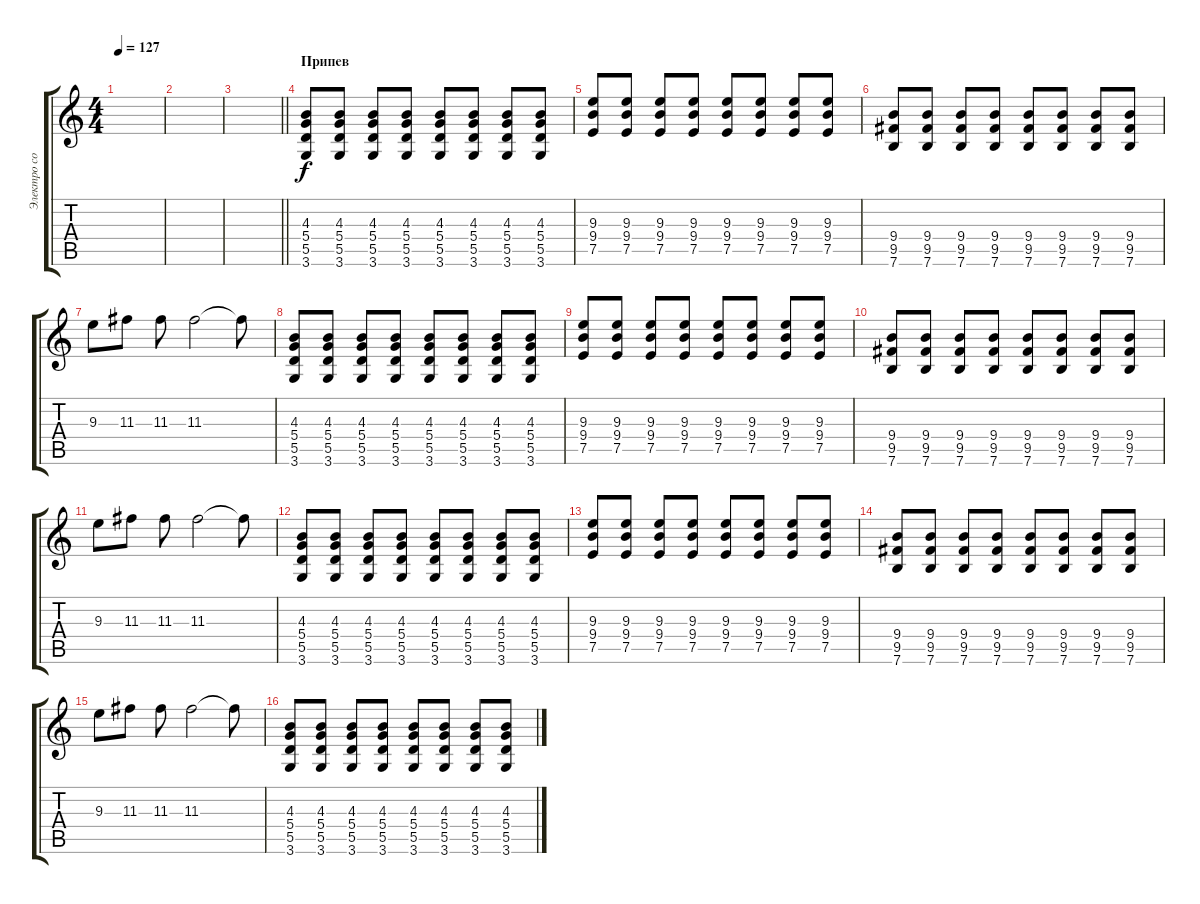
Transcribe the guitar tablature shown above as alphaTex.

\track ("Электро соло" "Электро со") {instrument distortionguitar}
\staff {score tabs}
\tuning (E4 B3 G3 D3 A2 E2) {hide}
\ts (4 4)
\tempo 127
\clef g2
\ks c
|
|
\barLineRight lightlight
|
\section ("" "Припев")
(4.3 5.4 5.5 3.6).8 (4.3 5.4 5.5 3.6).8 (4.3 5.4 5.5 3.6).8 (4.3 5.4 5.5 3.6).8 (4.3 5.4 5.5 3.6).8 (4.3 5.4 5.5 3.6).8 (4.3 5.4 5.5 3.6).8 (4.3 5.4 5.5 3.6).8 |
(9.3 9.4 7.5).8 (9.3 9.4 7.5).8 (9.3 9.4 7.5).8 (9.3 9.4 7.5).8 (9.3 9.4 7.5).8 (9.3 9.4 7.5).8 (9.3 9.4 7.5).8 (9.3 9.4 7.5).8 |
(9.4 9.5 7.6).8 (9.4 9.5 7.6).8 (9.4 9.5 7.6).8 (9.4 9.5 7.6).8 (9.4 9.5 7.6).8 (9.4 9.5 7.6).8 (9.4 9.5 7.6).8 (9.4 9.5 7.6).8 |
9.3.8 11.3.8 11.3.8 11.3.2 11.3{t}.8 |
(4.3 5.4 5.5 3.6).8 (4.3 5.4 5.5 3.6).8 (4.3 5.4 5.5 3.6).8 (4.3 5.4 5.5 3.6).8 (4.3 5.4 5.5 3.6).8 (4.3 5.4 5.5 3.6).8 (4.3 5.4 5.5 3.6).8 (4.3 5.4 5.5 3.6).8 |
(9.3 9.4 7.5).8 (9.3 9.4 7.5).8 (9.3 9.4 7.5).8 (9.3 9.4 7.5).8 (9.3 9.4 7.5).8 (9.3 9.4 7.5).8 (9.3 9.4 7.5).8 (9.3 9.4 7.5).8 |
(9.4 9.5 7.6).8 (9.4 9.5 7.6).8 (9.4 9.5 7.6).8 (9.4 9.5 7.6).8 (9.4 9.5 7.6).8 (9.4 9.5 7.6).8 (9.4 9.5 7.6).8 (9.4 9.5 7.6).8 |
9.3.8 11.3.8 11.3.8 11.3.2 11.3{t}.8 |
(4.3 5.4 5.5 3.6).8 (4.3 5.4 5.5 3.6).8 (4.3 5.4 5.5 3.6).8 (4.3 5.4 5.5 3.6).8 (4.3 5.4 5.5 3.6).8 (4.3 5.4 5.5 3.6).8 (4.3 5.4 5.5 3.6).8 (4.3 5.4 5.5 3.6).8 |
(9.3 9.4 7.5).8 (9.3 9.4 7.5).8 (9.3 9.4 7.5).8 (9.3 9.4 7.5).8 (9.3 9.4 7.5).8 (9.3 9.4 7.5).8 (9.3 9.4 7.5).8 (9.3 9.4 7.5).8 |
(9.4 9.5 7.6).8 (9.4 9.5 7.6).8 (9.4 9.5 7.6).8 (9.4 9.5 7.6).8 (9.4 9.5 7.6).8 (9.4 9.5 7.6).8 (9.4 9.5 7.6).8 (9.4 9.5 7.6).8 |
9.3.8 11.3.8 11.3.8 11.3.2 11.3{t}.8 |
(4.3 5.4 5.5 3.6).8 (4.3 5.4 5.5 3.6).8 (4.3 5.4 5.5 3.6).8 (4.3 5.4 5.5 3.6).8 (4.3 5.4 5.5 3.6).8 (4.3 5.4 5.5 3.6).8 (4.3 5.4 5.5 3.6).8 (4.3 5.4 5.5 3.6).8
